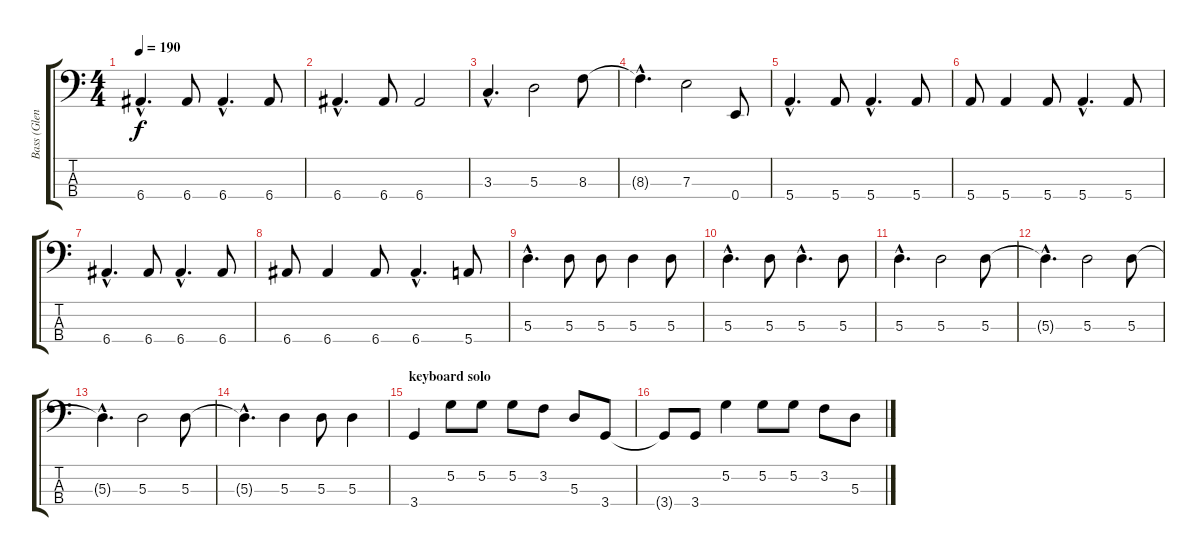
\track ("Bass (Glenn)" "Bass (Glen") {instrument electricbasspick}
\staff {score tabs}
\tuning (G2 D2 A1 E1) {hide}
\ts (4 4)
\tempo 190
\clef f4
\ks c
6.4{hac}.4{d dy f} 6.4.8 6.4{hac}.4{d} 6.4.8 |
6.4{hac}.4{d} 6.4.8 6.4.2 |
3.3{hac}.4{d} 5.3.2 8.3.8 |
8.3{hac t}.4{d} 7.3.2 0.4.8 |
5.4{hac}.4{d} 5.4.8 5.4{hac}.4{d} 5.4.8 |
5.4.8 5.4.4 5.4.8 5.4{hac}.4{d} 5.4.8 |
6.4{hac}.4{d} 6.4.8 6.4{hac}.4{d} 6.4.8 |
6.4.8 6.4.4 6.4.8 6.4{hac}.4{d} 5.4.8 |
5.3{hac}.4{d} 5.3.8 5.3.8 5.3.4 5.3.8 |
5.3{hac}.4{d} 5.3.8 5.3{hac}.4{d} 5.3.8 |
5.3{hac}.4{d} 5.3.2 5.3.8 |
5.3{hac t}.4{d} 5.3.2 5.3.8 |
5.3{hac t}.4{d} 5.3.2 5.3.8 |
5.3{hac t}.4{d} 5.3.4 5.3.8 5.3.4 |
\section ("" "keyboard solo")
3.4.4 5.2.8 5.2.8 5.2.8 3.2.8 5.3.8 3.4.8 |
3.4{t}.8 3.4.8 5.2.4 5.2.8 5.2.8 3.2.8 5.3.8
